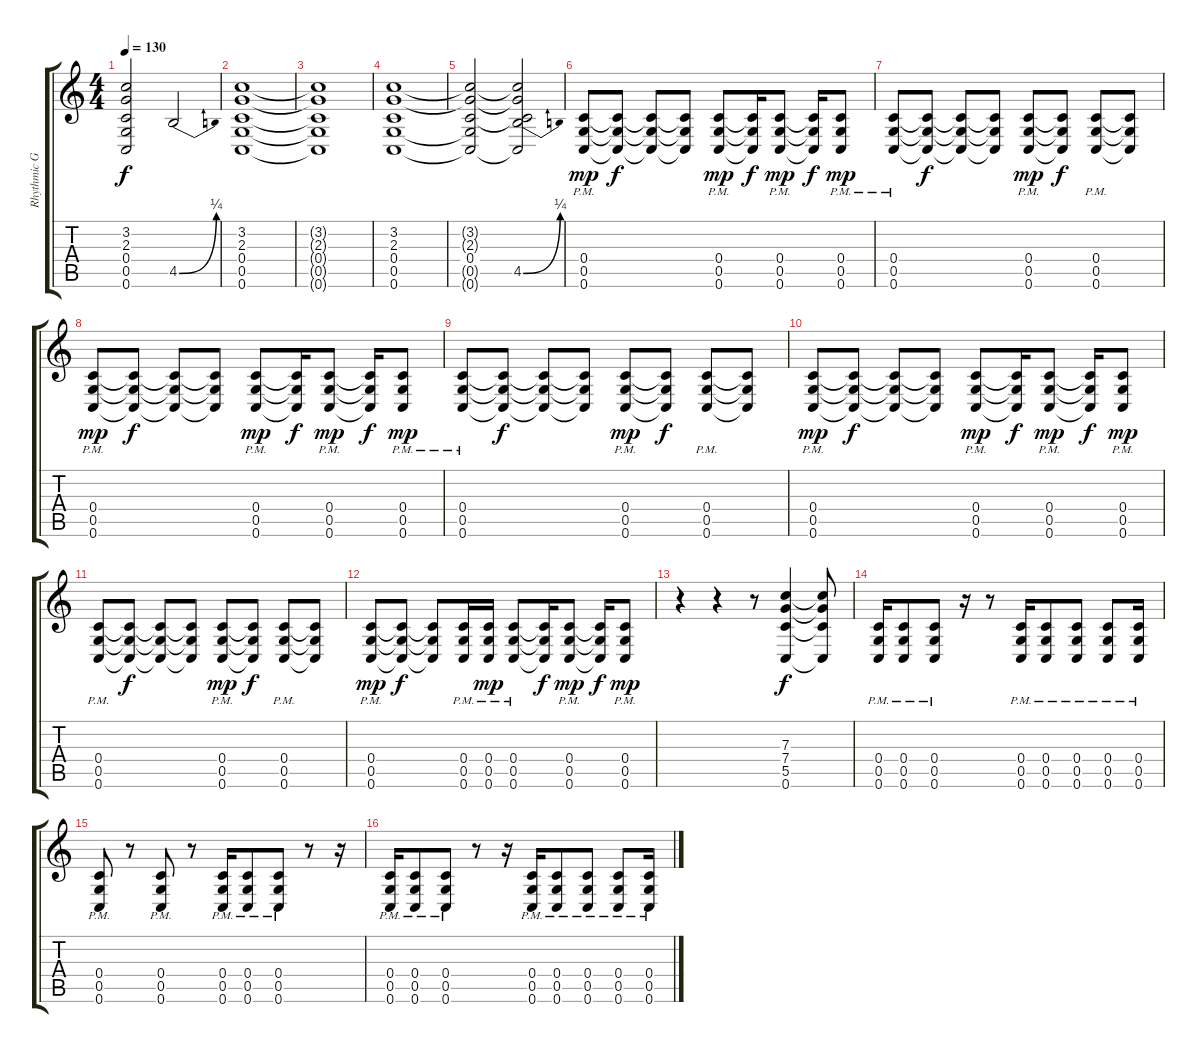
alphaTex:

\track ("Rhythmic Guitar" "Rhythmic G") {instrument distortionguitar}
\staff {score tabs}
\tuning (D4 A3 F3 C3 G2 C2) {hide}
\ts (4 4)
\tempo 130
\clef g2
\ks c
(3.2{t} 2.3{t} 0.4 0.5{t} 0.6{t}).2{dy f} 4.5{be (bend 0 0 60 1)}.2 |
(3.2 2.3 0.4 0.5 0.6).1 |
(3.2{t} 2.3{t} 0.4{t} 0.5{t} 0.6{t}).1 |
(3.2 2.3 0.4 0.5 0.6).1 |
(3.2{t} 2.3{t} 0.4 0.5{t} 0.6{t}).2 (3.2{t} 2.3{t} 0.4{t} 4.5{be (bend 0 0 60 1)} 0.6{t}).2 |
(0.4{pm} 0.5{pm} 0.6{pm}).8{dy mp volume 11} (0.4{t} 0.5{t} 0.6{t}).8{dy f} (0.4{t} 0.5{t} 0.6{t}).8 (0.4{t} 0.5{t} 0.6{t}).8 (0.4{pm} 0.5{pm} 0.6{pm}).8{dy mp} (0.4{t} 0.5{t} 0.6{t}).16{dy f} (0.4{pm} 0.5{pm} 0.6{pm}).8{dy mp} (0.4{t} 0.5{t} 0.6{t}).16{dy f} (0.4{pm} 0.5{pm} 0.6{pm}).8{dy mp} |
(0.4{pm} 0.5{pm} 0.6{pm}).8 (0.4{t} 0.5{t} 0.6{t}).8{dy f} (0.4{t} 0.5{t} 0.6{t}).8 (0.4{t} 0.5{t} 0.6{t}).8 (0.4{pm} 0.5{pm} 0.6{pm}).8{dy mp} (0.4{t} 0.5{t} 0.6{t}).8{dy f} (0.4{pm} 0.5{pm} 0.6{pm}).8 (0.4{t} 0.5{t} 0.6{t}).8 |
(0.4{pm} 0.5{pm} 0.6{pm}).8{dy mp} (0.4{t} 0.5{t} 0.6{t}).8{dy f} (0.4{t} 0.5{t} 0.6{t}).8 (0.4{t} 0.5{t} 0.6{t}).8 (0.4{pm} 0.5{pm} 0.6{pm}).8{dy mp} (0.4{t} 0.5{t} 0.6{t}).16{dy f} (0.4{pm} 0.5{pm} 0.6{pm}).8{dy mp} (0.4{t} 0.5{t} 0.6{t}).16{dy f} (0.4{pm} 0.5{pm} 0.6{pm}).8{dy mp} |
(0.4{pm} 0.5{pm} 0.6{pm}).8 (0.4{t} 0.5{t} 0.6{t}).8{dy f} (0.4{t} 0.5{t} 0.6{t}).8 (0.4{t} 0.5{t} 0.6{t}).8 (0.4{pm} 0.5{pm} 0.6{pm}).8{dy mp} (0.4{t} 0.5{t} 0.6{t}).8{dy f} (0.4{pm} 0.5{pm} 0.6{pm}).8 (0.4{t} 0.5{t} 0.6{t}).8 |
(0.4{pm} 0.5{pm} 0.6{pm}).8{dy mp} (0.4{t} 0.5{t} 0.6{t}).8{dy f} (0.4{t} 0.5{t} 0.6{t}).8 (0.4{t} 0.5{t} 0.6{t}).8 (0.4{pm} 0.5{pm} 0.6{pm}).8{dy mp} (0.4{t} 0.5{t} 0.6{t}).16{dy f} (0.4{pm} 0.5{pm} 0.6{pm}).8{dy mp} (0.4{t} 0.5{t} 0.6{t}).16{dy f} (0.4{pm} 0.5{pm} 0.6{pm}).8{dy mp} |
(0.4{pm} 0.5{pm} 0.6{pm}).8 (0.4{t} 0.5{t} 0.6{t}).8{dy f} (0.4{t} 0.5{t} 0.6{t}).8 (0.4{t} 0.5{t} 0.6{t}).8 (0.4{pm} 0.5{pm} 0.6{pm}).8{dy mp} (0.4{t} 0.5{t} 0.6{t}).8{dy f} (0.4{pm} 0.5{pm} 0.6{pm}).8 (0.4{t} 0.5{t} 0.6{t}).8 |
(0.4{pm} 0.5{pm} 0.6{pm}).8{dy mp} (0.4{t} 0.5{t} 0.6{t}).8{dy f} (0.4{t} 0.5{t} 0.6{t}).8 (0.4{pm} 0.5{pm} 0.6{pm}).16 (0.4{pm} 0.5{pm} 0.6{pm}).16{dy mp} (0.4{pm} 0.5{pm} 0.6{pm}).8 (0.4{t} 0.5{t} 0.6{t}).16{dy f} (0.4{pm} 0.5{pm} 0.6{pm}).8{dy mp} (0.4{t} 0.5{t} 0.6{t}).16{dy f} (0.4{pm} 0.5{pm} 0.6{pm}).8{dy mp} |
r.4{volume 7} r.4 r.8 (7.3 7.4 5.5 0.6).4{dy f} (7.3{t} 7.4{t} 5.5{t} 0.6{t}).8 |
(0.4{pm} 0.5{pm} 0.6{pm}).16 (0.4{pm} 0.5{pm} 0.6{pm}).8 (0.4{pm} 0.5{pm} 0.6{pm}).8 r.16 r.8 (0.4{pm} 0.5{pm} 0.6{pm}).16 (0.4{pm} 0.5{pm} 0.6{pm}).8 (0.4{pm} 0.5{pm} 0.6{pm}).8 (0.4{pm} 0.5{pm} 0.6{pm}).8 (0.4{pm} 0.5{pm} 0.6{pm}).16 |
(0.4{pm} 0.5{pm} 0.6{pm}).8 r.8 (0.4{pm} 0.5{pm} 0.6{pm}).8 r.8 (0.4{pm} 0.5{pm} 0.6{pm}).16 (0.4{pm} 0.5{pm} 0.6{pm}).8 (0.4{pm} 0.5{pm} 0.6{pm}).8 r.8 r.16 |
(0.4{pm} 0.5{pm} 0.6{pm}).16 (0.4{pm} 0.5{pm} 0.6{pm}).8 (0.4{pm} 0.5{pm} 0.6{pm}).8 r.8 r.16 (0.4{pm} 0.5{pm} 0.6{pm}).16 (0.4{pm} 0.5{pm} 0.6{pm}).8 (0.4{pm} 0.5{pm} 0.6{pm}).8 (0.4{pm} 0.5{pm} 0.6{pm}).8 (0.4{pm} 0.5{pm} 0.6{pm}).16
